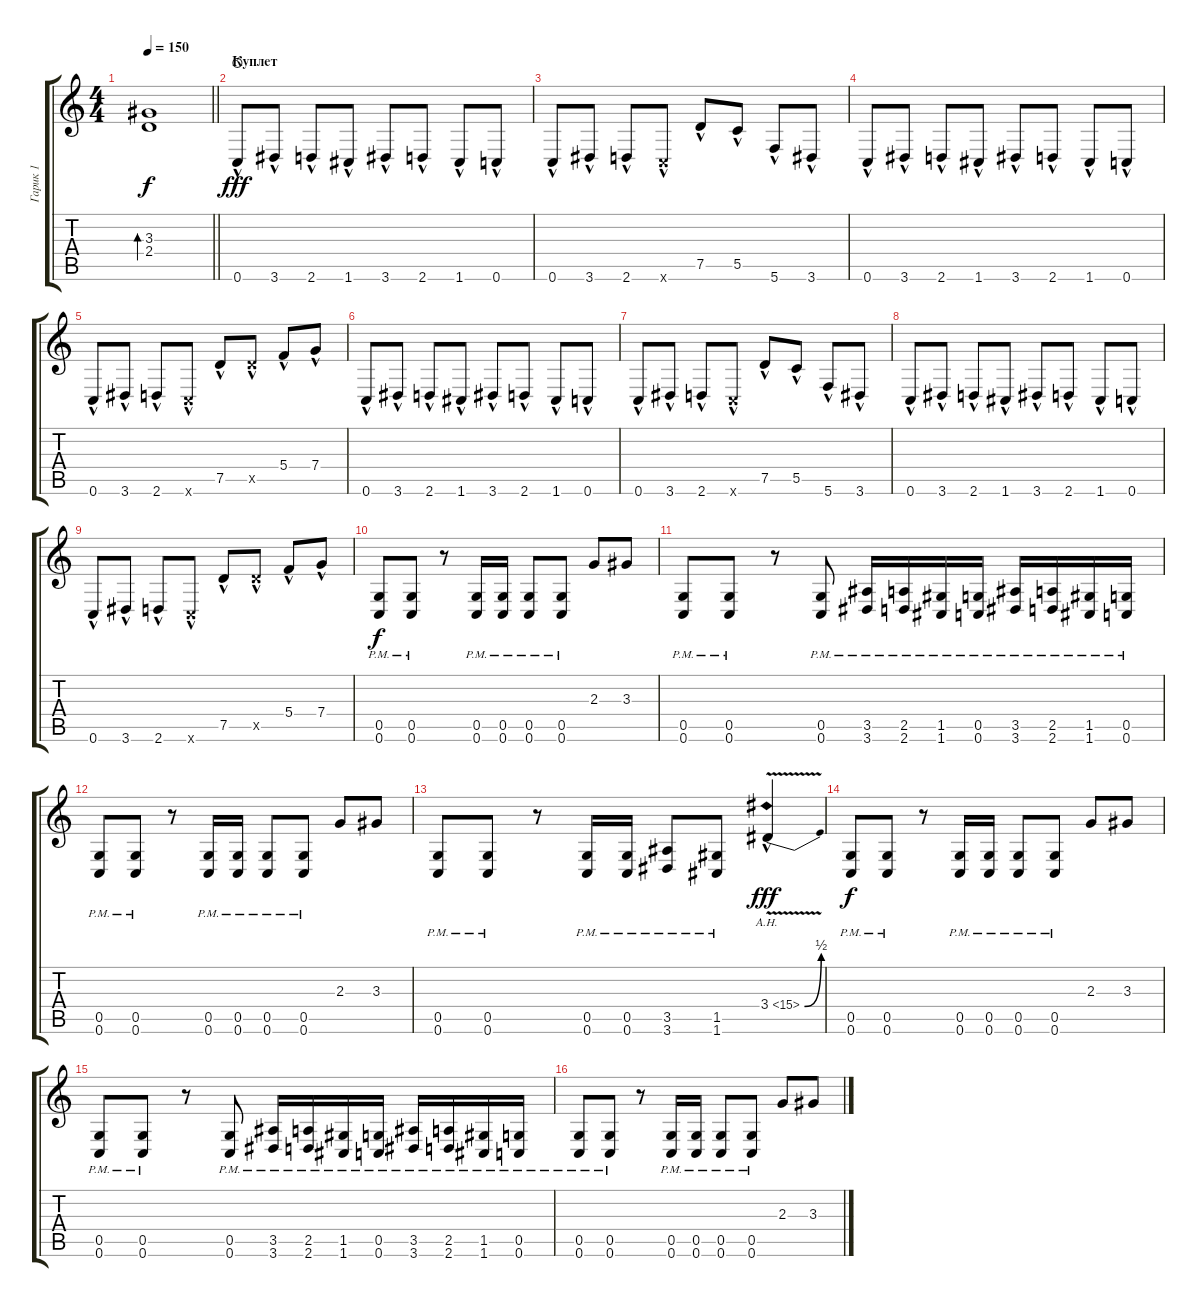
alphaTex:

\track ("Гарик 1" "Гарик 1") {instrument distortionguitar}
\staff {score tabs}
\tuning (D4 A3 F3 C3 G2 C2) {hide}
\ts (4 4)
\tempo 150
\clef g2
\barLineRight lightlight
\ks c
(3.3 2.4).1{bd 240 dy f} |
\section ("" "Куплет")
0.6{hac}.8{dy fff balance 8 instrument distortionguitar waho} 3.6{hac}.8 2.6{hac}.8 1.6{hac}.8 3.6{hac}.8 2.6{hac}.8 1.6{hac}.8 0.6{hac}.8 |
0.6{hac}.8 3.6{hac}.8 2.6{hac}.8 0.6{hac x}.8 7.5{hac}.8 5.5{hac}.8 5.6{hac}.8 3.6{hac}.8 |
0.6{hac}.8 3.6{hac}.8 2.6{hac}.8 1.6{hac}.8 3.6{hac}.8 2.6{hac}.8 1.6{hac}.8 0.6{hac}.8 |
0.6{hac}.8 3.6{hac}.8 2.6{hac}.8 0.6{hac x}.8 7.5{hac}.8 7.5{hac x}.8 5.4{hac}.8 7.4{hac}.8 |
0.6{hac}.8 3.6{hac}.8 2.6{hac}.8 1.6{hac}.8 3.6{hac}.8 2.6{hac}.8 1.6{hac}.8 0.6{hac}.8 |
0.6{hac}.8 3.6{hac}.8 2.6{hac}.8 0.6{hac x}.8 7.5{hac}.8 5.5{hac}.8 5.6{hac}.8 3.6{hac}.8 |
0.6{hac}.8 3.6{hac}.8 2.6{hac}.8 1.6{hac}.8 3.6{hac}.8 2.6{hac}.8 1.6{hac}.8 0.6{hac}.8 |
0.6{hac}.8 3.6{hac}.8 2.6{hac}.8 0.6{hac x}.8 7.5{hac}.8 7.5{hac x}.8 5.4{hac}.8 7.4{hac}.8 |
(0.5{pm} 0.6{pm}).8{dy f instrument distortionguitar} (0.5{pm} 0.6{pm}).8 r.8 (0.5{pm} 0.6{pm}).16 (0.5{pm} 0.6{pm}).16 (0.5{pm} 0.6{pm}).8 (0.5{pm} 0.6{pm}).8 2.3.8 3.3.8 |
(0.5{pm} 0.6{pm}).8 (0.5{pm} 0.6{pm}).8 r.8 (0.5{pm} 0.6{pm}).8 (3.5{pm} 3.6{pm}).16 (2.5{pm} 2.6{pm}).16 (1.5{pm} 1.6{pm}).16 (0.5{pm} 0.6{pm}).16 (3.5{pm} 3.6{pm}).16 (2.5{pm} 2.6{pm}).16 (1.5{pm} 1.6{pm}).16 (0.5{pm} 0.6{pm}).16 |
(0.5{pm} 0.6{pm}).8 (0.5{pm} 0.6{pm}).8 r.8 (0.5{pm} 0.6{pm}).16 (0.5{pm} 0.6{pm}).16 (0.5{pm} 0.6{pm}).8 (0.5{pm} 0.6{pm}).8 2.3.8 3.3.8 |
(0.5{pm} 0.6{pm}).8{instrument distortionguitar} (0.5{pm} 0.6{pm}).8 r.8 (0.5{pm} 0.6{pm}).16 (0.5{pm} 0.6{pm}).16 (3.5{pm} 3.6{pm}).8 (1.5{pm} 1.6{pm}).8 3.4{be (bend 0 0 60 2) ah 12 v hac}.4{dy fff} |
(0.5{pm} 0.6{pm}).8{dy f} (0.5{pm} 0.6{pm}).8 r.8 (0.5{pm} 0.6{pm}).16 (0.5{pm} 0.6{pm}).16 (0.5{pm} 0.6{pm}).8 (0.5{pm} 0.6{pm}).8 2.3.8 3.3.8 |
(0.5{pm} 0.6{pm}).8 (0.5{pm} 0.6{pm}).8 r.8 (0.5{pm} 0.6{pm}).8 (3.5{pm} 3.6{pm}).16 (2.5{pm} 2.6{pm}).16 (1.5{pm} 1.6{pm}).16 (0.5{pm} 0.6{pm}).16 (3.5{pm} 3.6{pm}).16 (2.5{pm} 2.6{pm}).16 (1.5{pm} 1.6{pm}).16 (0.5{pm} 0.6{pm}).16 |
(0.5{pm} 0.6{pm}).8 (0.5{pm} 0.6{pm}).8 r.8 (0.5{pm} 0.6{pm}).16 (0.5{pm} 0.6{pm}).16 (0.5{pm} 0.6{pm}).8 (0.5{pm} 0.6{pm}).8 2.3.8 3.3.8
